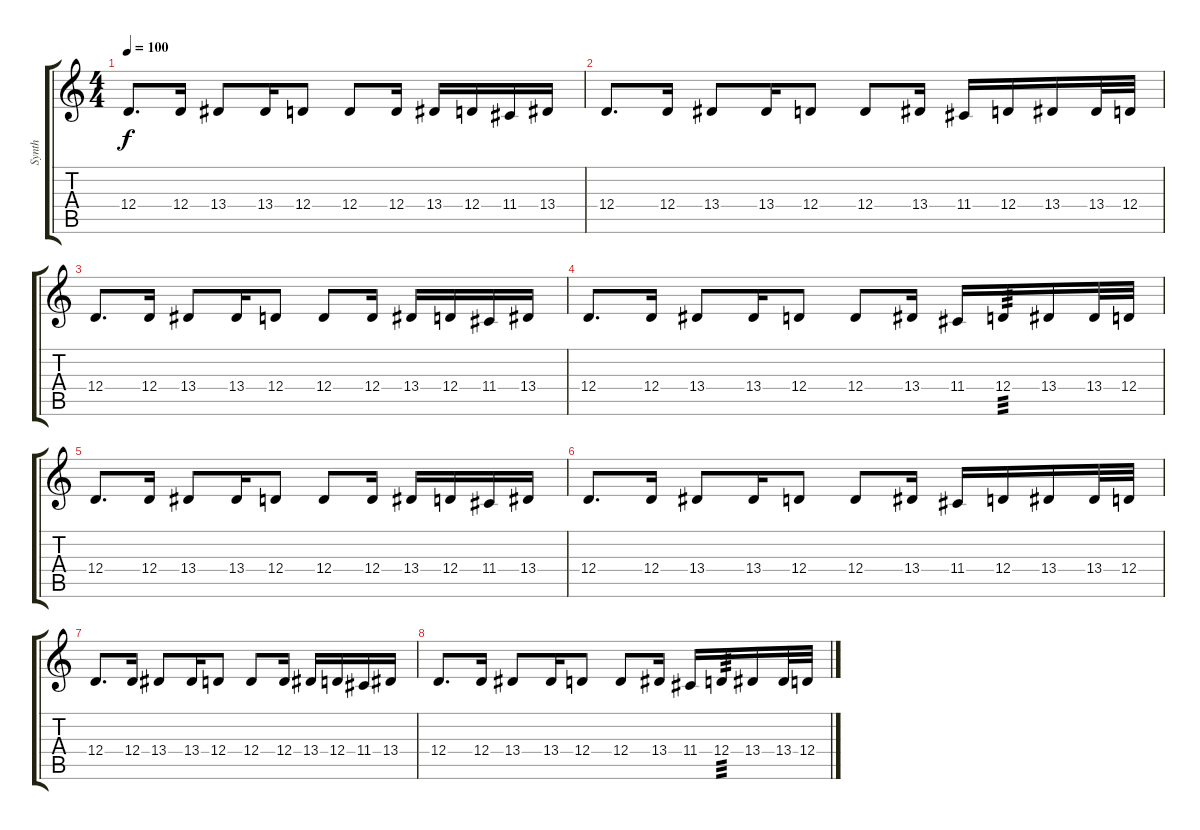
\track ("Synth" "Synth") {instrument woodblock}
\staff {score tabs}
\tuning (E4 B3 G3 D3 A2 E2) {hide}
\ts (4 4)
\tempo 100
\clef g2
\ks c
12.4.8{d dy f} 12.4.16 13.4.8 13.4.16 12.4.8 12.4.8 12.4.16 13.4.16 12.4.16 11.4.16 13.4.16 |
12.4.8{d} 12.4.16 13.4.8 13.4.16 12.4.8 12.4.8 13.4.16 11.4.16 12.4.16 13.4.16 13.4.32 12.4.32 |
12.4.8{d} 12.4.16 13.4.8 13.4.16 12.4.8 12.4.8 12.4.16 13.4.16 12.4.16 11.4.16 13.4.16 |
12.4.8{d} 12.4.16 13.4.8 13.4.16 12.4.8 12.4.8 13.4.16 11.4.16 12.4.16{tp 3} 13.4.16 13.4.32 12.4.32 |
12.4.8{d} 12.4.16 13.4.8 13.4.16 12.4.8 12.4.8 12.4.16 13.4.16 12.4.16 11.4.16 13.4.16 |
12.4.8{d} 12.4.16 13.4.8 13.4.16 12.4.8 12.4.8 13.4.16 11.4.16 12.4.16 13.4.16 13.4.32 12.4.32 |
12.4.8{d} 12.4.16 13.4.8 13.4.16 12.4.8 12.4.8 12.4.16 13.4.16 12.4.16 11.4.16 13.4.16 |
12.4.8{d} 12.4.16 13.4.8 13.4.16 12.4.8 12.4.8 13.4.16 11.4.16 12.4.16{tp 3} 13.4.16 13.4.32 12.4.32
